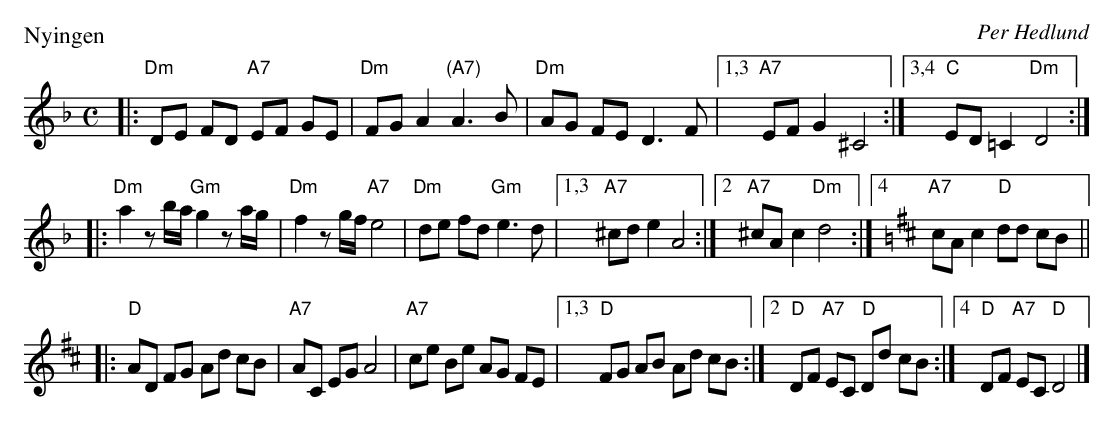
X:1
P: Nyingen
C: Per Hedlund
M: C
L: 1/8
K: Dm
|: "Dm"DE FD "A7"EF GE | "Dm"FG A2 "(A7)"A3 B \
| "Dm"AG FE D3 F |1,3 "A7"EF G2 ^C4 :|3,4 "C"ED =C2 "Dm"D4 :|
|: "Dm"a2 zb/a/ "Gm"g2 za/g/ | "Dm"f2 zg/f/ "A7"e4 \
| "Dm"de fd "Gm"e3 d |1,3 "A7"^cd e2 A4 \
:|2 "A7"^cA c2 "Dm"d4 :|4[K:D] "A7"cA c2 "D"dd cB ||
|: "D"AD FG Ad cB | "A7"AC EG A4 | "A7"ce Be AG FE \
|1,3 "D"FG AB Ad cB :|2 "D"DF "A7"EC "D"Dd cB :|4 "D"DF "A7"EC "D"D4 |]
